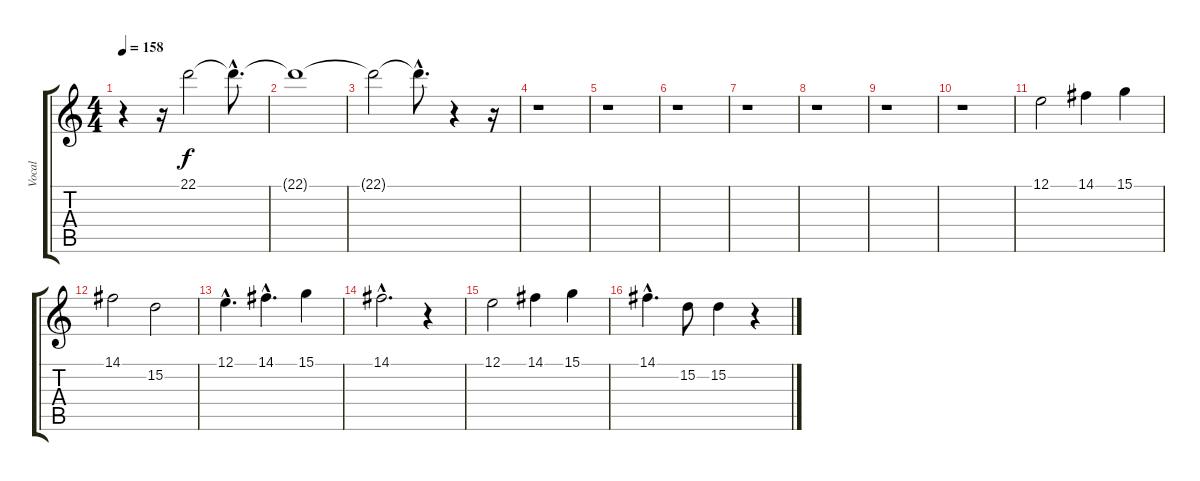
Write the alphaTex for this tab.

\track ("Vocal" "Vocal") {instrument synthvoice}
\staff {score tabs}
\tuning (E4 B3 G3 D3 A2 E2) {hide}
\ts (4 4)
\tempo 158
\clef g2
\ks c
r.4{dy f} r.16 22.1.2 22.1{hac t}.8{d} |
22.1{t}.1 |
22.1{t}.2 22.1{hac t}.8{d} r.4 r.16 |
r.1 |
r.1 |
r.1 |
r.1 |
r.1 |
r.1 |
r.1 |
12.1.2 14.1.4 15.1.4 |
14.1.2 15.2.2 |
12.1{hac}.4{d} 14.1{hac}.4{d} 15.1.4 |
14.1{hac}.2{d} r.4 |
12.1.2 14.1.4 15.1.4 |
14.1{hac}.4{d} 15.2.8 15.2.4 r.4
